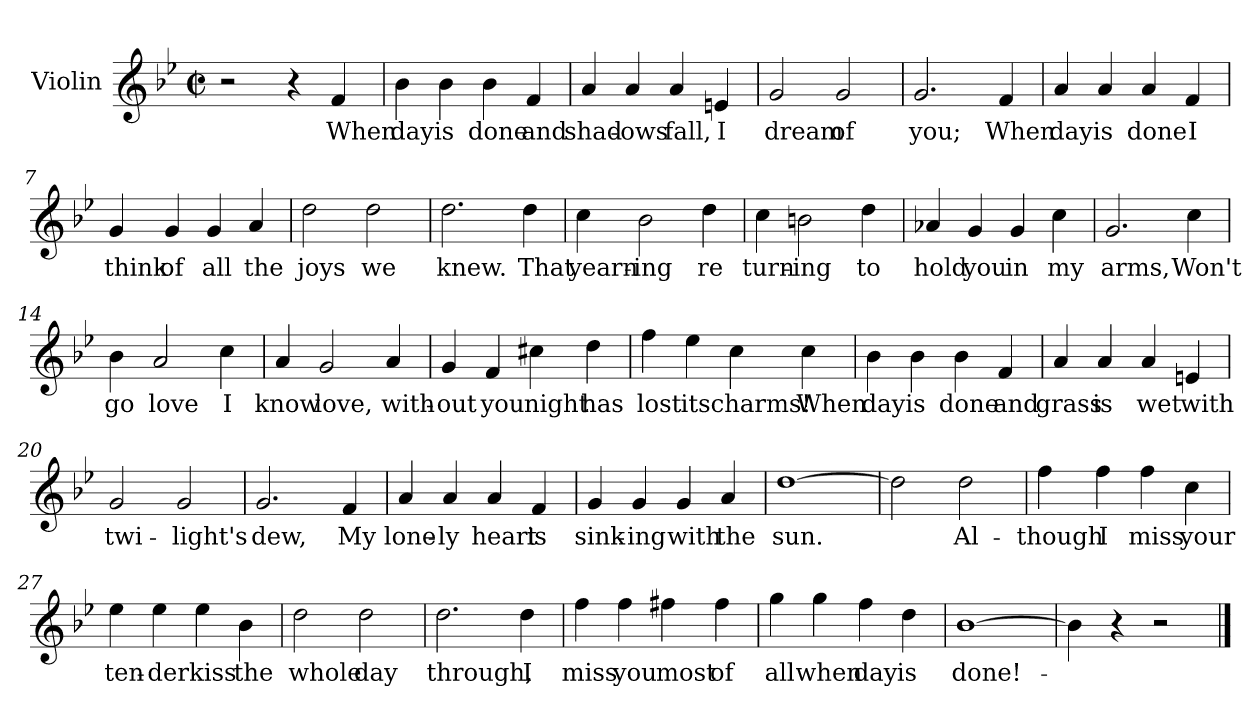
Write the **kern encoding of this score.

**kern	**text
*part1	*part1
*staff1	*staff1
*I"Violin	*
*I'Vln	*
*clefG2	*
*k[b-e-]	*
*B-:	*
*M2/2	*
*met(c|)	*
=1	=1
2r	.
4r	.
4f/	When
=2	=2
4b-\	day
4b-\	is
4b-\	done
4f/	and
=3	=3
4a/	shad-
4a/	-ows
4a/	fall,
4en/	I
=4	=4
2g/	dream
2g/	of
!!LO:LB:g=z
=5	=5
2.g/	you;
4f/	When
=6	=6
4a/	day
4a/	is
4a/	done
4f/	I
=7	=7
4g/	think
4g/	of
4g/	all
4a/	the
=8	=8
2dd\	joys
2dd\	we
!!LO:LB:g=z
=9	=9
2.dd\	knew.
4dd\	That
=10	=10
4cc\	yearn-
2b-\	-ing
4dd\	re
=11	=11
4cc\	turn-
2bn\	-ing
4dd\	to
=12	=12
4a-X/	hold
4g/	you
4g/	in
4cc\	my
!!LO:LB:g=z
=13	=13
2.g/	arms,
4cc\	Won't
=14	=14
4b-\	go
2a/	love
4cc\	I
=15	=15
4a/	know
2g/	love,
4a/	with-
=16	=16
4g/	-out
4f/	you
4cc#X\	night
4dd\	has
!!LO:LB:g=z
=17	=17
4ff\	lost
4ee-\	its
4cc\	charms!
4cc\	When
=18	=18
4b-\	day
4b-\	is
4b-\	done
4f/	and
=19	=19
4a/	grass
4a/	is
4a/	wet
4en/	with
=20	=20
2g/	twi-
2g/	-light's
!!LO:LB:g=z
=21	=21
2.g/	dew,
4f/	My
=22	=22
4a/	lone-
4a/	-ly
4a/	heart
4f/	is
=23	=23
4g/	sink-
4g/	-ing
4g/	with
4a/	the
=24	=24
[1dd	sun.
=25	=25
2dd\]	.
2dd\	Al-
!!LO:LB:g=z
=26	=26
4ff\	-though
4ff\	I
4ff\	miss
4cc\	your
=27	=27
4ee-\	ten-
4ee-\	-der
4ee-\	kiss
4b-\	the
=28	=28
2dd\	whole
2dd\	day
=29	=29
2.dd\	through,
4dd\	I
=30	=30
4ff\	miss
4ff\	you
4ff#X\	most
4ff#\	of
!!LO:LB:g=z
=31	=31
4gg\	all
4gg\	when
4ff\	day
4dd\	is
=32	=32
[1b-	done!-
=33	=33
4b-\]	.
4r	.
2r	.
==	==
*-	*-
